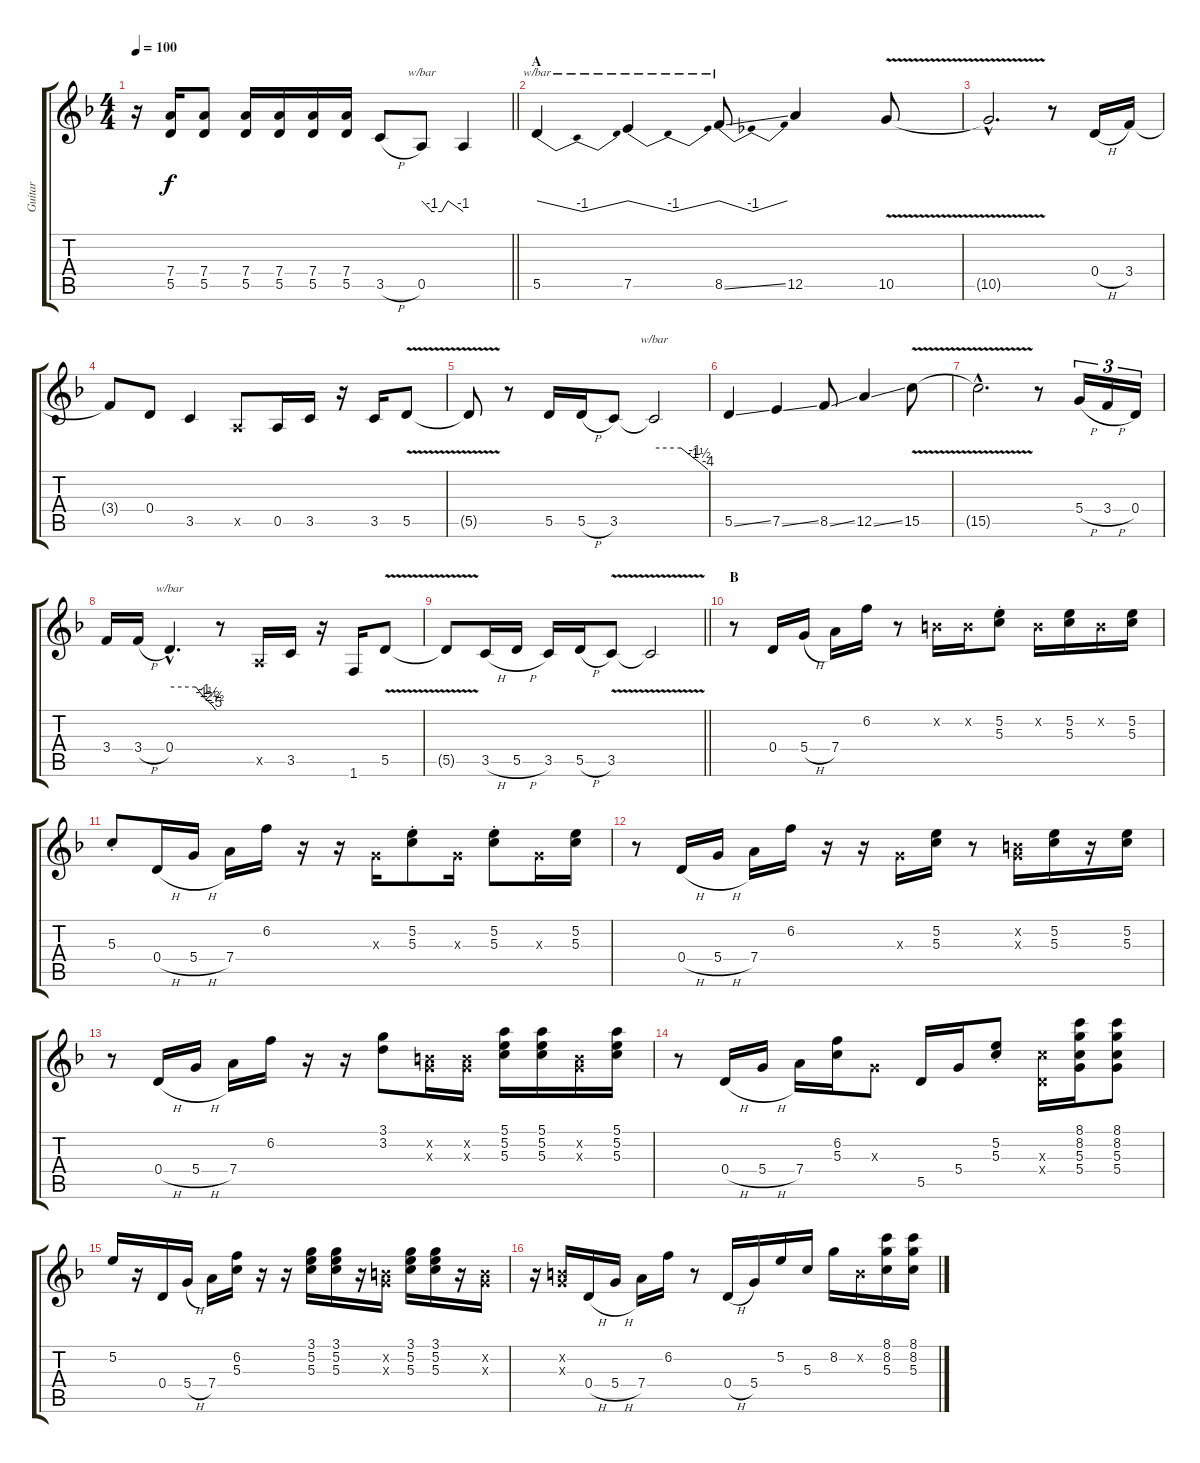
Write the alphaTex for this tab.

\track ("Guitar" "Guitar") {instrument distortionguitar}
\staff {score tabs}
\tuning (E4 B3 G3 D3 A2 E2) {hide}
\ts (4 4)
\tempo 100
\clef g2
\barLineRight lightlight
\ks f
r.16{dy f} (7.4 5.5).16 (7.4 5.5).8 (7.4 5.5).16 (7.4 5.5).16 (7.4 5.5).16 (7.4 5.5).16 3.5{h}.8 0.5.8{tbe (custom default 0 0 15 -4 29 -4 38 0 60 -4)} 0.5{t}.4 |
\section ("" "A")
5.5.4{tbe (dip default 0 0 30 -4 60 0)} 7.5.4{tbe (dip default 0 0 30 -4 60 0)} 8.5{ss}.8{tbe (dip default 0 0 30 -4 60 0)} 12.5.4 10.5{v}.8 |
10.5{hac t}.2{d} r.8 0.4{h}.16 3.4.16 |
3.4{t}.8 0.4.8 3.5.4 0.5{x}.8 0.5.16 3.5.16 r.16 3.5.16 5.5{v}.8 |
5.5{t}.8 r.8 5.5.16 5.5{h}.16 3.5.8 3.5{t}.2{tbe (custom default 0 0 30 0 45 -4 50 -6 60 -16)} |
5.5{ss}.4 7.5{ss}.4 8.5{ss}.8 12.5{ss}.4 15.5{v}.8 |
15.5{hac t}.2{d} r.8 5.4{h}.16{tu (3 2)} 3.4{h}.16{tu (3 2)} 0.4.16{tu (3 2)} |
3.4.16 3.4{h}.16 0.4{hac}.4{d tbe (custom default 0 0 34 0 45 -4 49 -6 55 -10 60 -20)} r.8 0.5{x}.16 3.5.16 r.16 1.6.16 5.5{v}.8 |
\barLineRight lightlight
5.5{t}.8 3.5{h}.16 5.5{h}.16 3.5.16 5.5{h}.16 3.5{v}.8 3.5{t}.2 |
\section ("" "B")
r.8 0.4.16 5.4{h}.16 7.4.16 6.2.16 r.8 0.2{x}.16 0.2{x}.16 (5.2{st} 5.3).8 0.2{x}.16 (5.2 5.3).16 0.2{x}.16 (5.2 5.3).16 |
5.3{st}.8 0.4{h}.16 5.4{h}.16 7.4.16 6.2.16 r.16 r.16 0.3{x}.16 (5.2{st} 5.3{st}).8 0.3{x}.16 (5.2{st} 5.3{st}).8 0.3{x}.16 (5.2 5.3).16 |
r.8 0.4{h}.16 5.4{h}.16 7.4.16 6.2.16 r.16 r.16 0.3{x}.16 (5.2 5.3).16 r.8 (0.2{x} 0.3{x}).16 (5.2 5.3).16 r.16 (5.2 5.3).16 |
r.8 0.4{h}.16 5.4{h}.16 7.4.16 6.2.16 r.16 r.16 (3.1 3.2).8 (0.2{x} 0.3{x}).16 (0.2{x} 0.3{x}).16 (5.1 5.2 5.3).16 (5.1 5.2 5.3).16 (0.2{x} 0.3{x}).16 (5.1 5.2 5.3).16 |
r.8 0.4{h}.16 5.4{h}.16 7.4.16 (6.2 5.3).16 0.3{x}.8 5.5.16 5.4.16 (5.2{st} 5.3{st}).8 (5.3{x} 0.4{x}).16 (8.1 8.2 5.3 5.4).16 (8.1 8.2 5.3 5.4).8 |
5.2.16 r.16 0.4.16 5.4{h}.16 7.4.16 (6.2 5.3).16 r.16 r.16 (3.1 5.2 5.3).16 (3.1 5.2 5.3).16 r.16 (0.2{x} 0.3{x}).16 (3.1 5.2 5.3).16 (3.1 5.2 5.3).16 r.16 (0.2{x} 0.3{x}).16 |
r.16 (0.2{x} 0.3{x}).16 0.4{h}.16 5.4{h}.16 7.4.16 6.2.16 r.8 0.4{h}.16 5.4.16 5.2.16 5.3.16 8.2.16 0.2{x}.16 (8.1 8.2 5.3).16 (8.1 8.2 5.3).16
